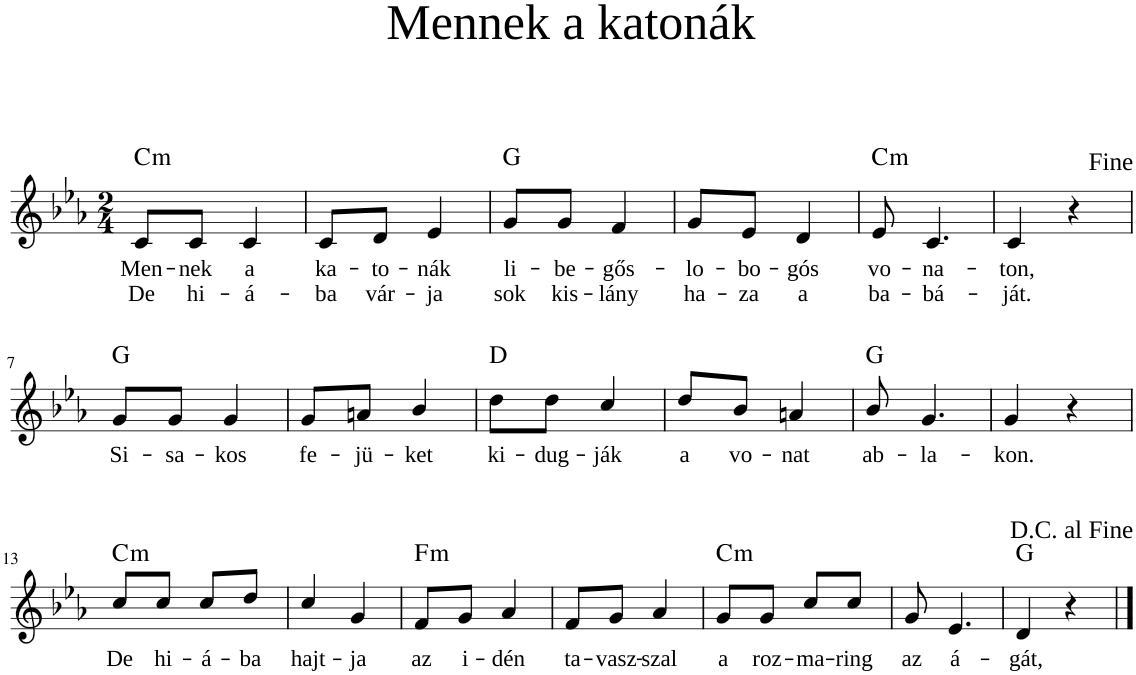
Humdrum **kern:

**kern	**text	**text	**harte
*part1	*part1	*part1	*part1
*staff1	*staff1	*staff1	*
*I"Choir	*	*	*
*I'Ch	*	*	*
*clefG2	*	*	*
*k[b-e-a-]	*	*	*
*M2/4	*	*	*
=1	=1	=1	=1
!	!LO:LY:b	!LO:LY:b	!LO:H:kt=m
8c/L	Men-	De	C:min
!	!LO:LY:b	!LO:LY:b	!
8c/J	-nek	hi-	.
!	!LO:LY:b	!LO:LY:b	!
4c/	a	-á-	.
=2	=2	=2	=2
!	!LO:LY:b	!LO:LY:b	!
8c/L	ka-	-ba	.
!	!LO:LY:b	!LO:LY:b	!
8d/J	-to-	vár-	.
!	!LO:LY:b	!LO:LY:b	!
4e-/	-nák	-ja	.
=3	=3	=3	=3
!	!LO:LY:b	!LO:LY:b	!
8g/L	li-	sok	G:maj
!	!LO:LY:b	!LO:LY:b	!
8g/J	-be-	kis-	.
!	!LO:LY:b	!LO:LY:b	!
4f/	-gős-	-lány	.
=4	=4	=4	=4
!	!LO:LY:b	!LO:LY:b	!
8g/L	-lo-	ha-	.
!	!LO:LY:b	!LO:LY:b	!
8e-/J	-bo-	-za	.
!	!LO:LY:b	!LO:LY:b	!
4d/	-gós	a	.
=5	=5	=5	=5
!	!LO:LY:b	!LO:LY:b	!LO:H:kt=m
8e-/	vo-	ba-	C:min
!	!LO:LY:b	!LO:LY:b	!
4.c/	-na-	-bá-	.
=6	=6	=6	=6
!	!LO:LY:b	!LO:LY:b	!
4c/	-ton,	-ját.	.
4r	.	.	.
!LO:TX:a:t=<font face="Times New Roman"/>Fine	!	!	!
!!LO:LB:g=z
=7	=7	=7	=7
!	!LO:LY:b	!	!
8g/L	Si-	.	G:maj
!	!LO:LY:b	!	!
8g/J	-sa-	.	.
!	!LO:LY:b	!	!
4g/	-kos	.	.
=8	=8	=8	=8
!	!LO:LY:b	!	!
8g/L	fe-	.	.
!	!LO:LY:b	!	!
8an/J	-jü-	.	.
!	!LO:LY:b	!	!
4b-/	-ket	.	.
=9	=9	=9	=9
!	!LO:LY:b	!	!
8dd\L	ki-	.	D:maj
!	!LO:LY:b	!	!
8dd\J	-dug-	.	.
!	!LO:LY:b	!	!
4cc/	-ják	.	.
=10	=10	=10	=10
!	!LO:LY:b	!	!
8dd/L	a	.	.
!	!LO:LY:b	!	!
8b-/J	vo-	.	.
!	!LO:LY:b	!	!
4an/	-nat	.	.
=11	=11	=11	=11
!	!LO:LY:b	!	!
8b-/	ab-	.	G:maj
!	!LO:LY:b	!	!
4.g/	-la-	.	.
=12	=12	=12	=12
!	!LO:LY:b	!	!
4g/	-kon.	.	.
4r	.	.	.
!!LO:LB:g=z
=13	=13	=13	=13
!	!LO:LY:b	!	!LO:H:kt=m
8cc/L	De	.	C:min
!	!LO:LY:b	!	!
8cc/J	hi-	.	.
!	!LO:LY:b	!	!
8cc/L	-á-	.	.
!	!LO:LY:b	!	!
8dd/J	-ba	.	.
=14	=14	=14	=14
!	!LO:LY:b	!	!
4cc/	hajt-	.	.
!	!LO:LY:b	!	!
4g/	-ja	.	.
=15	=15	=15	=15
!	!LO:LY:b	!	!LO:H:kt=m
8f/L	az	.	F:min
!	!LO:LY:b	!	!
8g/J	i-	.	.
!	!LO:LY:b	!	!
4a-/	-dén	.	.
=16	=16	=16	=16
!	!LO:LY:b	!	!
8f/L	ta-	.	.
!	!LO:LY:b	!	!
8g/J	-vasz-	.	.
!	!LO:LY:b	!	!
4a-/	-szal	.	.
=17	=17	=17	=17
!	!LO:LY:b	!	!LO:H:kt=m
8g/L	a	.	C:min
!	!LO:LY:b	!	!
8g/J	roz-	.	.
!	!LO:LY:b	!	!
8cc/L	-ma-	.	.
!	!LO:LY:b	!	!
8cc/J	-ring	.	.
=18	=18	=18	=18
!	!LO:LY:b	!	!
8g/	az	.	.
!	!LO:LY:b	!	!
4.e-/	á-	.	.
=19	=19	=19	=19
!	!LO:LY:b	!	!
4d/	-gát,	.	G:maj
4r	.	.	.
!LO:TX:a:t=<font face="Times New Roman"/>D.C. al Fine	!	!	!
==	==	==	==
*-	*-	*-	*-
